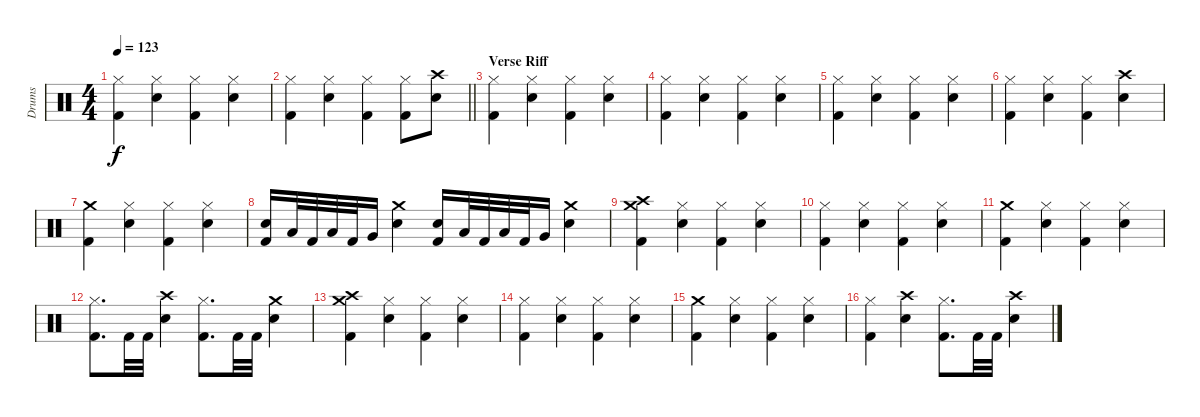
\track ("Drums" "Drums") {instrument percussion}
\staff {score}
\articulation defaults
\ts (4 4)
\tempo 123
\clef neutral
\ks c
("Hi-Hat (closed)" "Kick (hit) 2").4{dy f} ("Hi-Hat (closed)" "Snare (hit) 2").4 ("Hi-Hat (closed)" "Kick (hit) 2").4 ("Hi-Hat (closed)" "Snare (hit) 2").4 |
\barLineRight lightlight
("Hi-Hat (closed)" "Kick (hit) 2").4 ("Hi-Hat (closed)" "Snare (hit) 2").4 ("Hi-Hat (closed)" "Kick (hit) 2").4 ("Hi-Hat (closed)" "Kick (hit) 2").8 ("Crash high (hit)" "Snare (hit) 2").8 |
\section ("" "Verse Riff")
("Hi-Hat (closed)" "Kick (hit) 2").4 ("Hi-Hat (closed)" "Snare (hit) 2").4 ("Hi-Hat (closed)" "Kick (hit) 2").4 ("Hi-Hat (closed)" "Snare (hit) 2").4 |
("Hi-Hat (closed)" "Kick (hit) 2").4 ("Hi-Hat (closed)" "Snare (hit) 2").4 ("Hi-Hat (closed)" "Kick (hit) 2").4 ("Hi-Hat (closed)" "Snare (hit) 2").4 |
("Hi-Hat (closed)" "Kick (hit) 2").4 ("Hi-Hat (closed)" "Snare (hit) 2").4 ("Hi-Hat (closed)" "Kick (hit) 2").4 ("Hi-Hat (closed)" "Snare (hit) 2").4 |
("Hi-Hat (closed)" "Kick (hit) 2").4 ("Hi-Hat (closed)" "Snare (hit) 2").4 ("Hi-Hat (closed)" "Kick (hit) 2").4 ("Crash high (hit)" "Snare (hit) 2").4 |
("Crash medium (hit)" "Kick (hit) 2").4 ("Hi-Hat (closed)" "Snare (hit) 2").4 ("Hi-Hat (closed)" "Kick (hit) 2").4 ("Hi-Hat (closed)" "Snare (hit) 2").4 |
("Snare (hit) 2" "Kick (hit) 2").16 "Low Tom (hit)".32 "Kick (hit) 2".32 "Low Tom (hit)".32 "Kick (hit) 2".32 "Very Low Tom (hit)".16 ("Crash medium (hit)" "Snare (hit) 2").4 ("Snare (hit) 2" "Kick (hit) 2").16 "Low Tom (hit)".32 "Kick (hit) 2".32 "Low Tom (hit)".32 "Kick (hit) 2".32 "Very Low Tom (hit)".16 ("Crash medium (hit)" "Snare (hit) 2").4 |
("Crash high (hit)" "Crash medium (hit)" "Kick (hit) 2").4 ("Hi-Hat (closed)" "Snare (hit) 2").4 ("Hi-Hat (closed)" "Kick (hit) 2").4 ("Hi-Hat (closed)" "Snare (hit) 2").4 |
("Hi-Hat (closed)" "Kick (hit) 2").4 ("Hi-Hat (closed)" "Snare (hit) 2").4 ("Hi-Hat (closed)" "Kick (hit) 2").4 ("Hi-Hat (closed)" "Snare (hit) 2").4 |
("Crash medium (hit)" "Kick (hit) 2").4 ("Hi-Hat (closed)" "Snare (hit) 2").4 ("Hi-Hat (closed)" "Kick (hit) 2").4 ("Hi-Hat (closed)" "Snare (hit) 2").4 |
("Hi-Hat (closed)" "Kick (hit) 2").8{d} "Kick (hit) 2".32 "Kick (hit) 2".32 ("Crash high (hit)" "Snare (hit) 2").4 ("Hi-Hat (closed)" "Kick (hit) 2").8{d} "Kick (hit) 2".32 "Kick (hit) 2".32 ("Crash medium (hit)" "Snare (hit) 2").4 |
("Crash high (hit)" "Crash medium (hit)" "Kick (hit) 2").4 ("Hi-Hat (closed)" "Snare (hit) 2").4 ("Hi-Hat (closed)" "Kick (hit) 2").4 ("Hi-Hat (closed)" "Snare (hit) 2").4 |
("Hi-Hat (closed)" "Kick (hit) 2").4 ("Hi-Hat (closed)" "Snare (hit) 2").4 ("Hi-Hat (closed)" "Kick (hit) 2").4 ("Hi-Hat (closed)" "Snare (hit) 2").4 |
("Crash medium (hit)" "Kick (hit) 2").4 ("Hi-Hat (closed)" "Snare (hit) 2").4 ("Hi-Hat (closed)" "Kick (hit) 2").4 ("Hi-Hat (closed)" "Snare (hit) 2").4 |
("Hi-Hat (closed)" "Kick (hit) 2").4 ("Crash high (hit)" "Snare (hit) 2").4 ("Hi-Hat (closed)" "Kick (hit) 2").8{d} "Kick (hit) 2".32 "Kick (hit) 2".32 ("Crash high (hit)" "Snare (hit) 2").4
